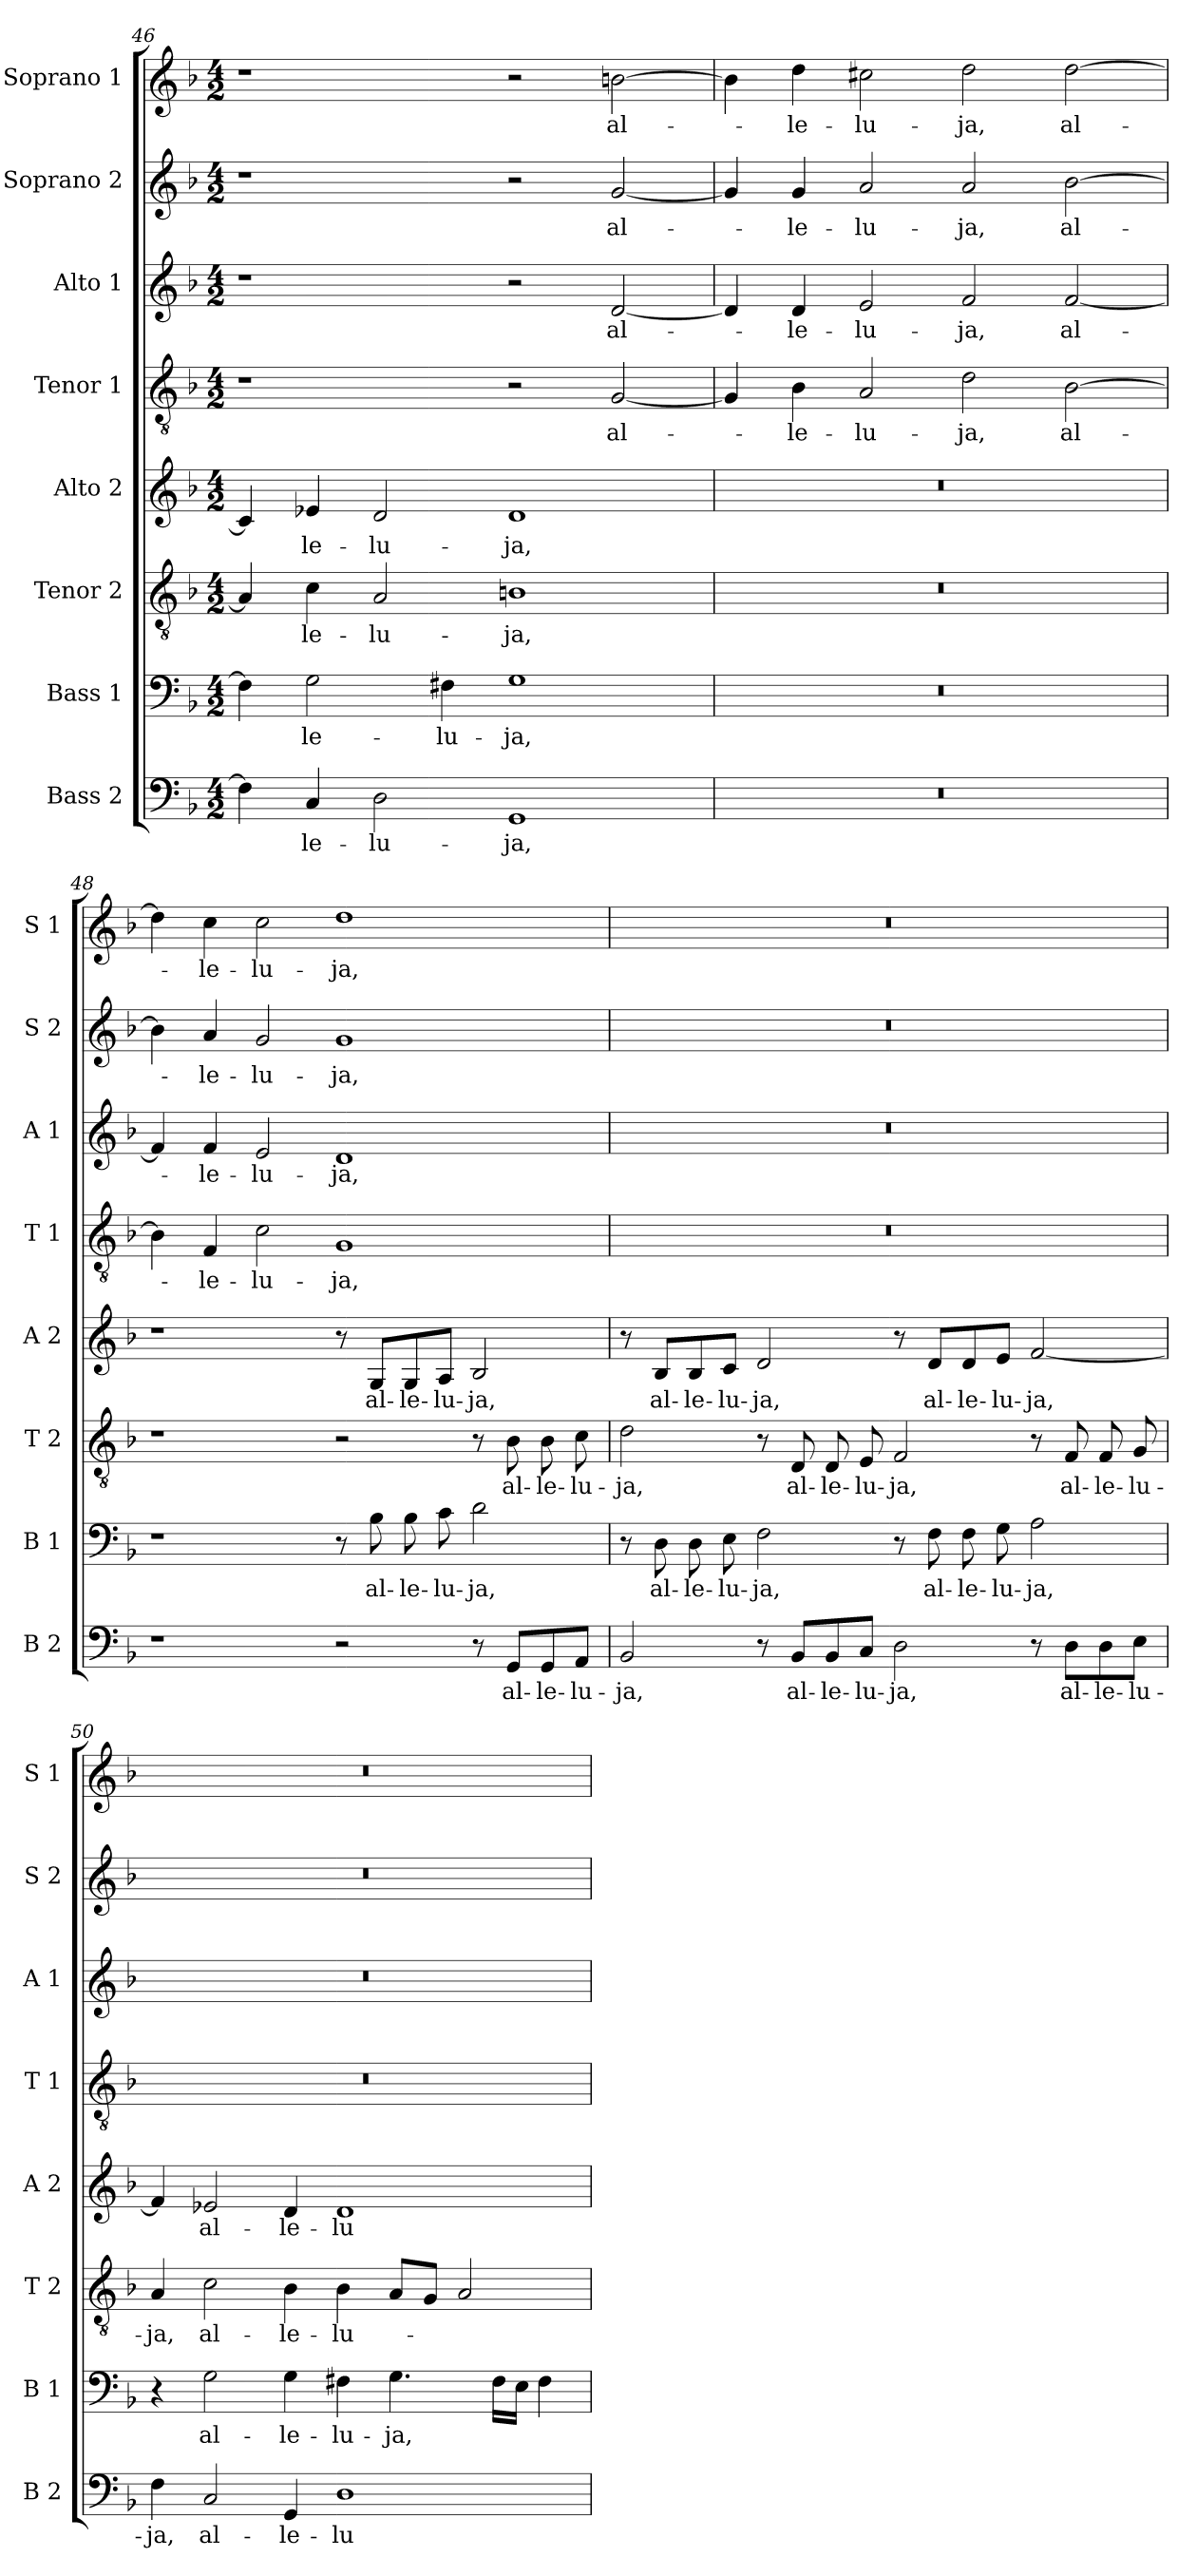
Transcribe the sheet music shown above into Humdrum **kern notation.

**kern	**text	**kern	**text	**kern	**text	**kern	**text	**kern	**text	**kern	**text	**kern	**text	**kern	**text
*part8	*part8	*part7	*part7	*part6	*part6	*part5	*part5	*part4	*part4	*part3	*part3	*part2	*part2	*part1	*part1
*staff8	*staff8	*staff7	*staff7	*staff6	*staff6	*staff5	*staff5	*staff4	*staff4	*staff3	*staff3	*staff2	*staff2	*staff1	*staff1
*I"Bass 2	*	*I"Bass 1	*	*I"Tenor 2	*	*I"Alto 2	*	*I"Tenor 1	*	*I"Alto 1	*	*I"Soprano 2	*	*I"Soprano 1	*
*I'B 2	*	*I'B 1	*	*I'T 2	*	*I'A 2	*	*I'T 1	*	*I'A 1	*	*I'S 2	*	*I'S 1	*
*clefF4	*	*clefF4	*	*clefGv2	*	*clefG2	*	*clefGv2	*	*clefG2	*	*clefG2	*	*clefG2	*
*k[b-]	*	*k[b-]	*	*k[b-]	*	*k[b-]	*	*k[b-]	*	*k[b-]	*	*k[b-]	*	*k[b-]	*
*F:	*	*F:	*	*F:	*	*F:	*	*F:	*	*F:	*	*F:	*	*F:	*
*M4/2	*	*M4/2	*	*M4/2	*	*M4/2	*	*M4/2	*	*M4/2	*	*M4/2	*	*M4/2	*
=46	=46	=46	=46	=46	=46	=46	=46	=46	=46	=46	=46	=46	=46	=46	=46
4F\]	.	4F\]	.	4A/]	.	4c/]	.	1r	.	1r	.	1r	.	1r	.
!	!LO:LY:b	!	!LO:LY:b	!	!LO:LY:b	!	!LO:LY:b	!	!	!	!	!	!	!	!
4C/	-le-	2G\	-le-	4c\	-le-	4e-X/	-le-	.	.	.	.	.	.	.	.
!	!LO:LY:b	!	!	!	!LO:LY:b	!	!LO:LY:b	!	!	!	!	!	!	!	!
2D\	-lu-	.	.	2A/	-lu-	2d/	-lu-	.	.	.	.	.	.	.	.
!	!	!	!LO:LY:b	!	!	!	!	!	!	!	!	!	!	!	!
.	.	4F#X\	-lu-	.	.	.	.	.	.	.	.	.	.	.	.
!	!LO:LY:b	!	!LO:LY:b	!	!LO:LY:b	!	!LO:LY:b	!	!	!	!	!	!	!	!
1GG	-ja,	1G	-ja,	1Bn	-ja,	1d	-ja,	2r	.	2r	.	2r	.	2r	.
!	!	!	!	!	!	!	!	!	!LO:LY:b	!	!LO:LY:b	!	!LO:LY:b	!	!LO:LY:b
.	.	.	.	.	.	.	.	[2G/	al-	[2d/	al-	[2g/	al-	[2bn\	al-
=47	=47	=47	=47	=47	=47	=47	=47	=47	=47	=47	=47	=47	=47	=47	=47
0r	.	0r	.	0r	.	0r	.	4G/]	.	4d/]	.	4g/]	.	4b\]	.
!	!	!	!	!	!	!	!	!	!LO:LY:b	!	!LO:LY:b	!	!LO:LY:b	!	!LO:LY:b
.	.	.	.	.	.	.	.	4B-\	-le-	4d/	-le-	4g/	-le-	4dd\	-le-
!	!	!	!	!	!	!	!	!	!LO:LY:b	!	!LO:LY:b	!	!LO:LY:b	!	!LO:LY:b
.	.	.	.	.	.	.	.	2A/	-lu-	2e/	-lu-	2a/	-lu-	2cc#X\	-lu-
!	!	!	!	!	!	!	!	!	!LO:LY:b	!	!LO:LY:b	!	!LO:LY:b	!	!LO:LY:b
.	.	.	.	.	.	.	.	2d\	-ja,	2f/	-ja,	2a/	-ja,	2dd\	-ja,
!	!	!	!	!	!	!	!	!	!LO:LY:b	!	!LO:LY:b	!	!LO:LY:b	!	!LO:LY:b
.	.	.	.	.	.	.	.	[2B-\	al-	[2f/	al-	[2b-\	al-	[2dd\	al-
=48	=48	=48	=48	=48	=48	=48	=48	=48	=48	=48	=48	=48	=48	=48	=48
1r	.	1r	.	1r	.	1r	.	4B-\]	.	4f/]	.	4b-\]	.	4dd\]	.
!	!	!	!	!	!	!	!	!	!LO:LY:b	!	!LO:LY:b	!	!LO:LY:b	!	!LO:LY:b
.	.	.	.	.	.	.	.	4F/	-le-	4f/	-le-	4a/	-le-	4cc\	-le-
!	!	!	!	!	!	!	!	!	!LO:LY:b	!	!LO:LY:b	!	!LO:LY:b	!	!LO:LY:b
.	.	.	.	.	.	.	.	2c\	-lu-	2e/	-lu-	2g/	-lu-	2cc\	-lu-
!	!	!	!	!	!	!	!	!	!LO:LY:b	!	!LO:LY:b	!	!LO:LY:b	!	!LO:LY:b
2r	.	8r	.	2r	.	8r	.	1G	-ja,	1d	-ja,	1g	-ja,	1dd	-ja,
!	!	!	!LO:LY:b	!	!	!	!LO:LY:b	!	!	!	!	!	!	!	!
.	.	8B-\	al-	.	.	8G/L	al-	.	.	.	.	.	.	.	.
!	!	!	!LO:LY:b	!	!	!	!LO:LY:b	!	!	!	!	!	!	!	!
.	.	8B-\	-le-	.	.	8G/	-le-	.	.	.	.	.	.	.	.
!	!	!	!LO:LY:b	!	!	!	!LO:LY:b	!	!	!	!	!	!	!	!
.	.	8c\	-lu-	.	.	8A/J	-lu-	.	.	.	.	.	.	.	.
!	!	!	!LO:LY:b	!	!	!	!LO:LY:b	!	!	!	!	!	!	!	!
8r	.	2d\	-ja,	8r	.	2B-/	-ja,	.	.	.	.	.	.	.	.
!	!LO:LY:b	!	!	!	!LO:LY:b	!	!	!	!	!	!	!	!	!	!
8GG/L	al-	.	.	8B-\	al-	.	.	.	.	.	.	.	.	.	.
!	!LO:LY:b	!	!	!	!LO:LY:b	!	!	!	!	!	!	!	!	!	!
8GG/	-le-	.	.	8B-\	-le-	.	.	.	.	.	.	.	.	.	.
!	!LO:LY:b	!	!	!	!LO:LY:b	!	!	!	!	!	!	!	!	!	!
8AA/J	-lu-	.	.	8c\	-lu-	.	.	.	.	.	.	.	.	.	.
!!LO:PB:g=z
=49	=49	=49	=49	=49	=49	=49	=49	=49	=49	=49	=49	=49	=49	=49	=49
!	!LO:LY:b	!	!	!	!LO:LY:b	!	!	!	!	!	!	!	!	!	!
2BB-/	-ja,	8r	.	2d\	-ja,	8r	.	0r	.	0r	.	0r	.	0r	.
!	!	!	!LO:LY:b	!	!	!	!LO:LY:b	!	!	!	!	!	!	!	!
.	.	8D\	al-	.	.	8B-/L	al-	.	.	.	.	.	.	.	.
!	!	!	!LO:LY:b	!	!	!	!LO:LY:b	!	!	!	!	!	!	!	!
.	.	8D\	-le-	.	.	8B-/	-le-	.	.	.	.	.	.	.	.
!	!	!	!LO:LY:b	!	!	!	!LO:LY:b	!	!	!	!	!	!	!	!
.	.	8E\	-lu-	.	.	8c/J	-lu-	.	.	.	.	.	.	.	.
!	!	!	!LO:LY:b	!	!	!	!LO:LY:b	!	!	!	!	!	!	!	!
8r	.	2F\	-ja,	8r	.	2d/	-ja,	.	.	.	.	.	.	.	.
!	!LO:LY:b	!	!	!	!LO:LY:b	!	!	!	!	!	!	!	!	!	!
8BB-/L	al-	.	.	8D/	al-	.	.	.	.	.	.	.	.	.	.
!	!LO:LY:b	!	!	!	!LO:LY:b	!	!	!	!	!	!	!	!	!	!
8BB-/	-le-	.	.	8D/	-le-	.	.	.	.	.	.	.	.	.	.
!	!LO:LY:b	!	!	!	!LO:LY:b	!	!	!	!	!	!	!	!	!	!
8C/J	-lu-	.	.	8E/	-lu-	.	.	.	.	.	.	.	.	.	.
!	!LO:LY:b	!	!	!	!LO:LY:b	!	!	!	!	!	!	!	!	!	!
2D\	-ja,	8r	.	2F/	-ja,	8r	.	.	.	.	.	.	.	.	.
!	!	!	!LO:LY:b	!	!	!	!LO:LY:b	!	!	!	!	!	!	!	!
.	.	8F\	al-	.	.	8d/L	al-	.	.	.	.	.	.	.	.
!	!	!	!LO:LY:b	!	!	!	!LO:LY:b	!	!	!	!	!	!	!	!
.	.	8F\	-le-	.	.	8d/	-le-	.	.	.	.	.	.	.	.
!	!	!	!LO:LY:b	!	!	!	!LO:LY:b	!	!	!	!	!	!	!	!
.	.	8G\	-lu-	.	.	8e/J	-lu-	.	.	.	.	.	.	.	.
!	!	!	!LO:LY:b	!	!	!	!LO:LY:b	!	!	!	!	!	!	!	!
8r	.	2A\	-ja,	8r	.	[2f/	-ja,	.	.	.	.	.	.	.	.
!	!LO:LY:b	!	!	!	!LO:LY:b	!	!	!	!	!	!	!	!	!	!
8D\L	al-	.	.	8F/	al-	.	.	.	.	.	.	.	.	.	.
!	!LO:LY:b	!	!	!	!LO:LY:b	!	!	!	!	!	!	!	!	!	!
8D\	-le-	.	.	8F/	-le-	.	.	.	.	.	.	.	.	.	.
!	!LO:LY:b	!	!	!	!LO:LY:b	!	!	!	!	!	!	!	!	!	!
8E\J	-lu-	.	.	8G/	-lu-	.	.	.	.	.	.	.	.	.	.
=50	=50	=50	=50	=50	=50	=50	=50	=50	=50	=50	=50	=50	=50	=50	=50
!	!LO:LY:b	!	!	!	!LO:LY:b	!	!	!	!	!	!	!	!	!	!
4F\	-ja,	4r	.	4A/	-ja,	4f/]	.	0r	.	0r	.	0r	.	0r	.
!	!LO:LY:b	!	!LO:LY:b	!	!LO:LY:b	!	!LO:LY:b	!	!	!	!	!	!	!	!
2C/	al-	2G\	al-	2c\	al-	2e-X/	al-	.	.	.	.	.	.	.	.
!	!LO:LY:b	!	!LO:LY:b	!	!LO:LY:b	!	!LO:LY:b	!	!	!	!	!	!	!	!
4GG/	-le-	4G\	-le-	4B-\	-le-	4d/	-le-	.	.	.	.	.	.	.	.
!	!LO:LY:b	!	!LO:LY:b	!	!LO:LY:b	!	!LO:LY:b	!	!	!	!	!	!	!	!
1D	-lu-	4F#X\	-lu-	4B-\	-lu-	1d	-lu-	.	.	.	.	.	.	.	.
!	!	!	!LO:LY:b	!	!	!	!	!	!	!	!	!	!	!	!
.	.	4.G\	-ja,	8A/L	.	.	.	.	.	.	.	.	.	.	.
.	.	.	.	8G/J	.	.	.	.	.	.	.	.	.	.	.
.	.	.	.	2A/	.	.	.	.	.	.	.	.	.	.	.
.	.	16F#\LL	.	.	.	.	.	.	.	.	.	.	.	.	.
.	.	16E\JJ	.	.	.	.	.	.	.	.	.	.	.	.	.
.	.	4F#\	.	.	.	.	.	.	.	.	.	.	.	.	.
=	=	=	=	=	=	=	=	=	=	=	=	=	=	=	=
*-	*-	*-	*-	*-	*-	*-	*-	*-	*-	*-	*-	*-	*-	*-	*-
